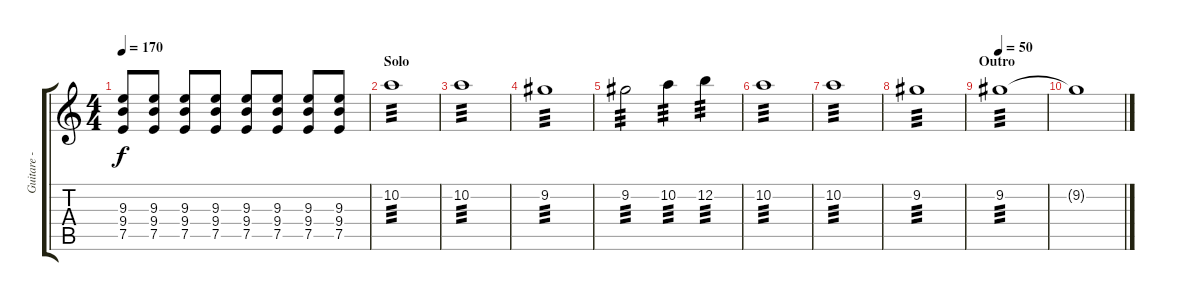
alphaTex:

\track ("Guitare - Bozo" "Guitare - ") {instrument overdrivenguitar}
\staff {score tabs}
\tuning (E4 B3 G3 D3 A2 E2) {hide}
\ts (4 4)
\tempo 170
\clef g2
\ks c
(9.3 9.4 7.5).8{dy f} (9.3 9.4 7.5).8 (9.3 9.4 7.5).8 (9.3 9.4 7.5).8 (9.3 9.4 7.5).8 (9.3 9.4 7.5).8 (9.3 9.4 7.5).8 (9.3 9.4 7.5).8 |
\section ("" "Solo")
10.2.1{tp 3 volume 13} |
10.2.1{tp 3} |
9.2.1{tp 3} |
9.2.2{tp 3} 10.2.4{tp 3} 12.2.4{tp 3} |
10.2.1{tp 3} |
10.2.1{tp 3} |
9.2.1{tp 3} |
\section ("" "Outro")
\tempo 50
9.2.1{tp 3} |
9.2{t}.1
